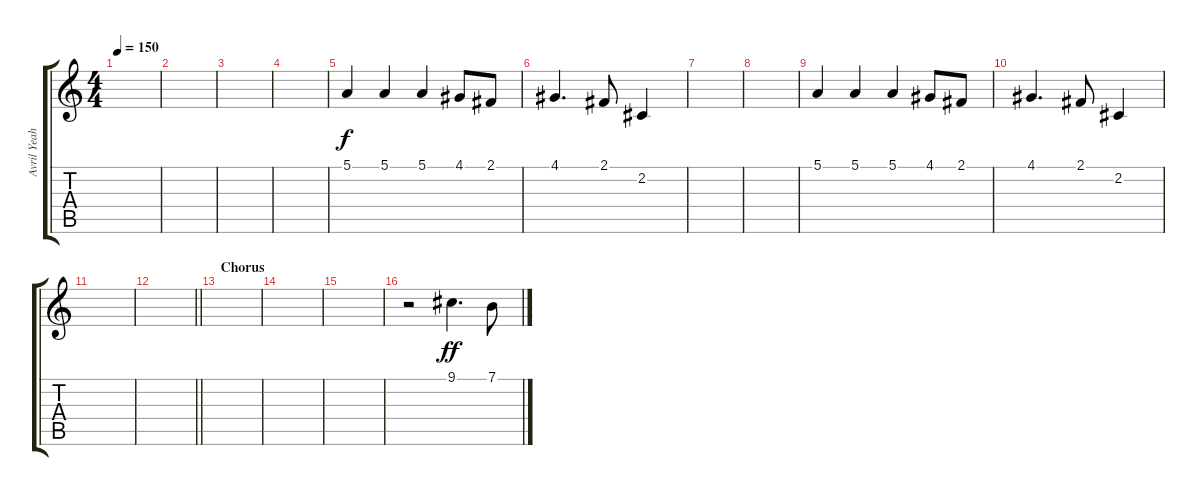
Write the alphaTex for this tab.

\track ("Avril Yeah Yeah" "Avril Yeah") {instrument electricgrandpiano}
\staff {score tabs}
\tuning (E4 B3 G3 D3 A2 E2) {hide}
\ts (4 4)
\tempo 150
\clef g2
\ks c
|
|
|
|
5.1.4{dy f} 5.1.4 5.1.4 4.1.8 2.1.8 |
4.1.4{d} 2.1.8 2.2.4 |
|
|
5.1.4 5.1.4 5.1.4 4.1.8 2.1.8 |
4.1.4{d} 2.1.8 2.2.4 |
|
\barLineRight lightlight
|
\section ("" "Chorus")
|
|
|
r.2 9.1.4{d dy ff} 7.1.8
